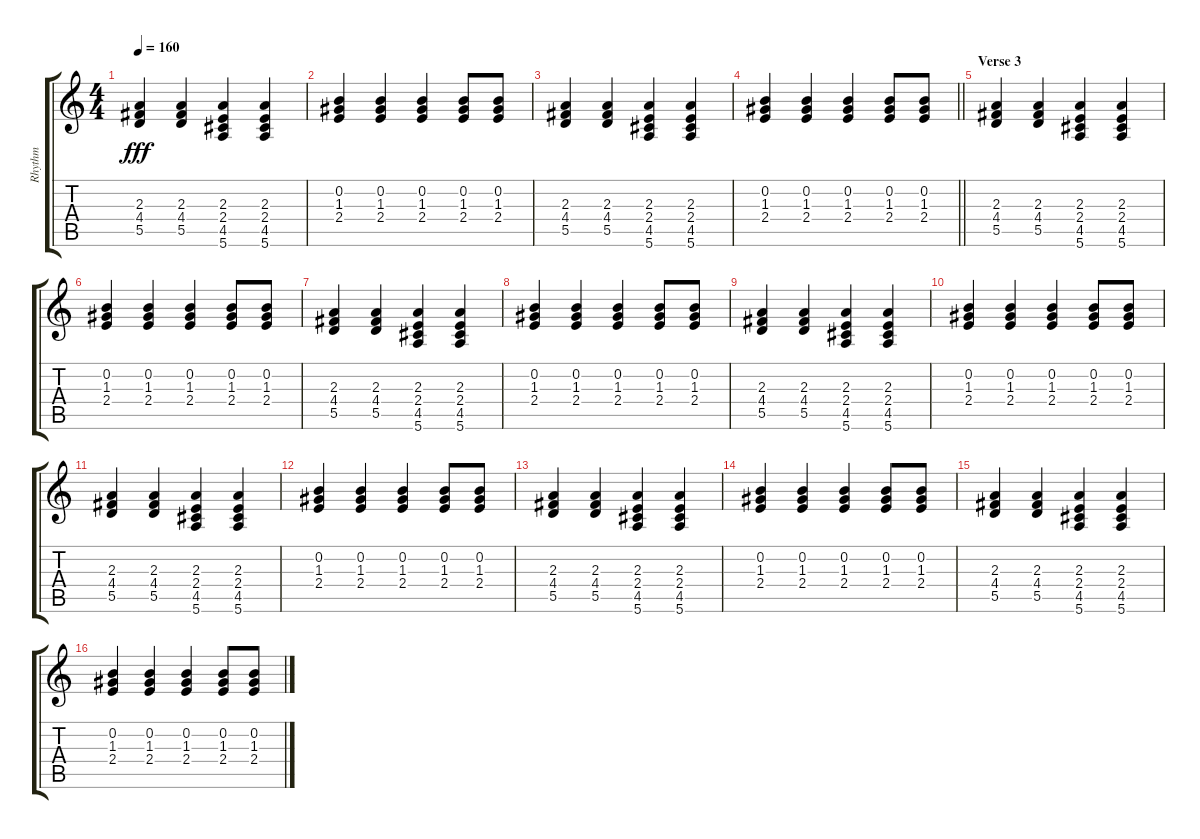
\track ("Rhythm" "Rhythm") {instrument acousticguitarsteel}
\staff {score tabs}
\tuning (E4 B3 G3 D3 A2 E2) {hide}
\ts (4 4)
\tempo 160
\clef g2
\ks c
(2.3 4.4 5.5).4{dy fff} (2.3 4.4 5.5).4 (2.3 2.4 4.5 5.6).4 (2.3 2.4 4.5 5.6).4 |
(0.2 1.3 2.4).4 (0.2 1.3 2.4).4 (0.2 1.3 2.4).4 (0.2 1.3 2.4).8 (0.2 1.3 2.4).8 |
(2.3 4.4 5.5).4 (2.3 4.4 5.5).4 (2.3 2.4 4.5 5.6).4 (2.3 2.4 4.5 5.6).4 |
\barLineRight lightlight
(0.2 1.3 2.4).4 (0.2 1.3 2.4).4 (0.2 1.3 2.4).4 (0.2 1.3 2.4).8 (0.2 1.3 2.4).8 |
\section ("" "Verse 3")
(2.3 4.4 5.5).4 (2.3 4.4 5.5).4 (2.3 2.4 4.5 5.6).4 (2.3 2.4 4.5 5.6).4 |
(0.2 1.3 2.4).4 (0.2 1.3 2.4).4 (0.2 1.3 2.4).4 (0.2 1.3 2.4).8 (0.2 1.3 2.4).8 |
(2.3 4.4 5.5).4 (2.3 4.4 5.5).4 (2.3 2.4 4.5 5.6).4 (2.3 2.4 4.5 5.6).4 |
(0.2 1.3 2.4).4 (0.2 1.3 2.4).4 (0.2 1.3 2.4).4 (0.2 1.3 2.4).8 (0.2 1.3 2.4).8 |
(2.3 4.4 5.5).4 (2.3 4.4 5.5).4 (2.3 2.4 4.5 5.6).4 (2.3 2.4 4.5 5.6).4 |
(0.2 1.3 2.4).4 (0.2 1.3 2.4).4 (0.2 1.3 2.4).4 (0.2 1.3 2.4).8 (0.2 1.3 2.4).8 |
(2.3 4.4 5.5).4 (2.3 4.4 5.5).4 (2.3 2.4 4.5 5.6).4 (2.3 2.4 4.5 5.6).4 |
(0.2 1.3 2.4).4 (0.2 1.3 2.4).4 (0.2 1.3 2.4).4 (0.2 1.3 2.4).8 (0.2 1.3 2.4).8 |
(2.3 4.4 5.5).4 (2.3 4.4 5.5).4 (2.3 2.4 4.5 5.6).4 (2.3 2.4 4.5 5.6).4 |
(0.2 1.3 2.4).4 (0.2 1.3 2.4).4 (0.2 1.3 2.4).4 (0.2 1.3 2.4).8 (0.2 1.3 2.4).8 |
(2.3 4.4 5.5).4 (2.3 4.4 5.5).4 (2.3 2.4 4.5 5.6).4 (2.3 2.4 4.5 5.6).4 |
(0.2 1.3 2.4).4 (0.2 1.3 2.4).4 (0.2 1.3 2.4).4 (0.2 1.3 2.4).8 (0.2 1.3 2.4).8
